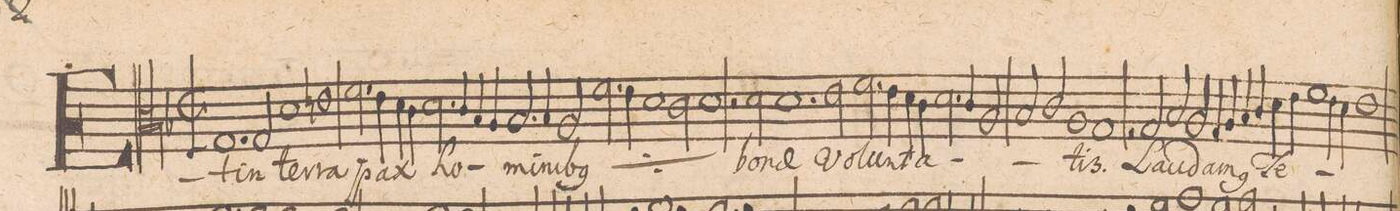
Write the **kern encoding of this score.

**kern	**text
*I"TENOR	*
*clefC3	*
*k[b-]	*
*met(C|)	*
*M2/1	*
1.G	Et
2G/	in
=2-	=2-
1d	ter-
1en	-ra
=3-	=3-
*2\right	*
2.f\	pax-
4e\	.
4d\	.
4c\	.
2.d\	-ho-
=4-	=4-
4c/	.
4B-/	.
4A/	.
2.B-/	-mi-
4B-/	-ni-
=5-	=5-
2A/	-b(us)
*	*ij
2.f\	ho-
4e\	.
1d\	-mi-
=6-	=6-
2c\	-ni-
1d	-b(us)
*	*Xij
=7-	=7-
2r	.
2d\	bo-
1.d	-nae
=8-	=8-
2e\	-vo-
2.f\	-lun-
4e\	.
=9-	=9-
4d\	.
4c\	.
2.d\	-ta-
4c/	.
2A/	.
=10-	=10-
2B-/	.
2c/	.
1A	.
=11-	=11-
1G	-tis.
2rF	.
2G/	Lau-
=12-	=12-
2B-/	-da-
2A/	-m(us)
4G/	Te
4A/	.
4B-/	.
4c/	.
=13-	=13-
4d\	.
4e\	.
1f	.
4e\	.
4d\	.
=14-	=14-
1e	.
*-	*-
